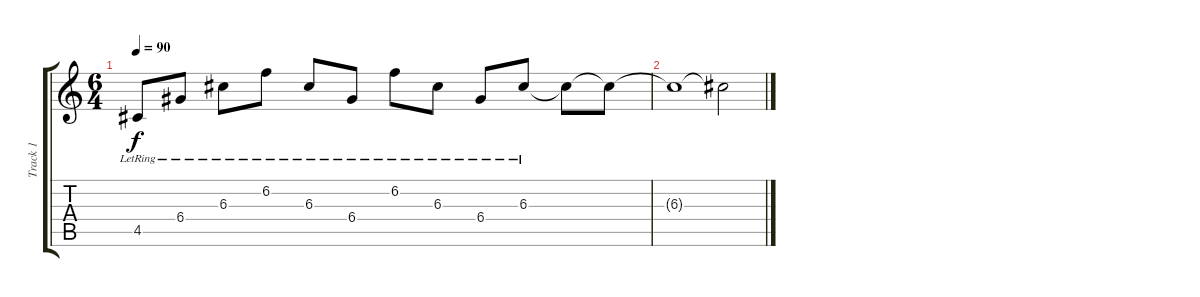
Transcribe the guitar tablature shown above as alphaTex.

\track ("Track 1" "Track 1") {instrument electricguitarclean}
\staff {score tabs}
\tuning (E4 B3 G3 D3 A2 E2) {hide}
\ts (6 4)
\tempo 90
\clef g2
\ks c
4.5{lr}.8{dy f} 6.4{lr}.8 6.3{lr}.8 6.2{lr}.8 6.3{lr}.8 6.4{lr}.8 6.2{lr}.8 6.3{lr}.8 6.4{lr}.8 6.3{lr}.8 6.3{t}.8 6.3{t}.8 |
6.3{t}.1 6.3{t}.2
